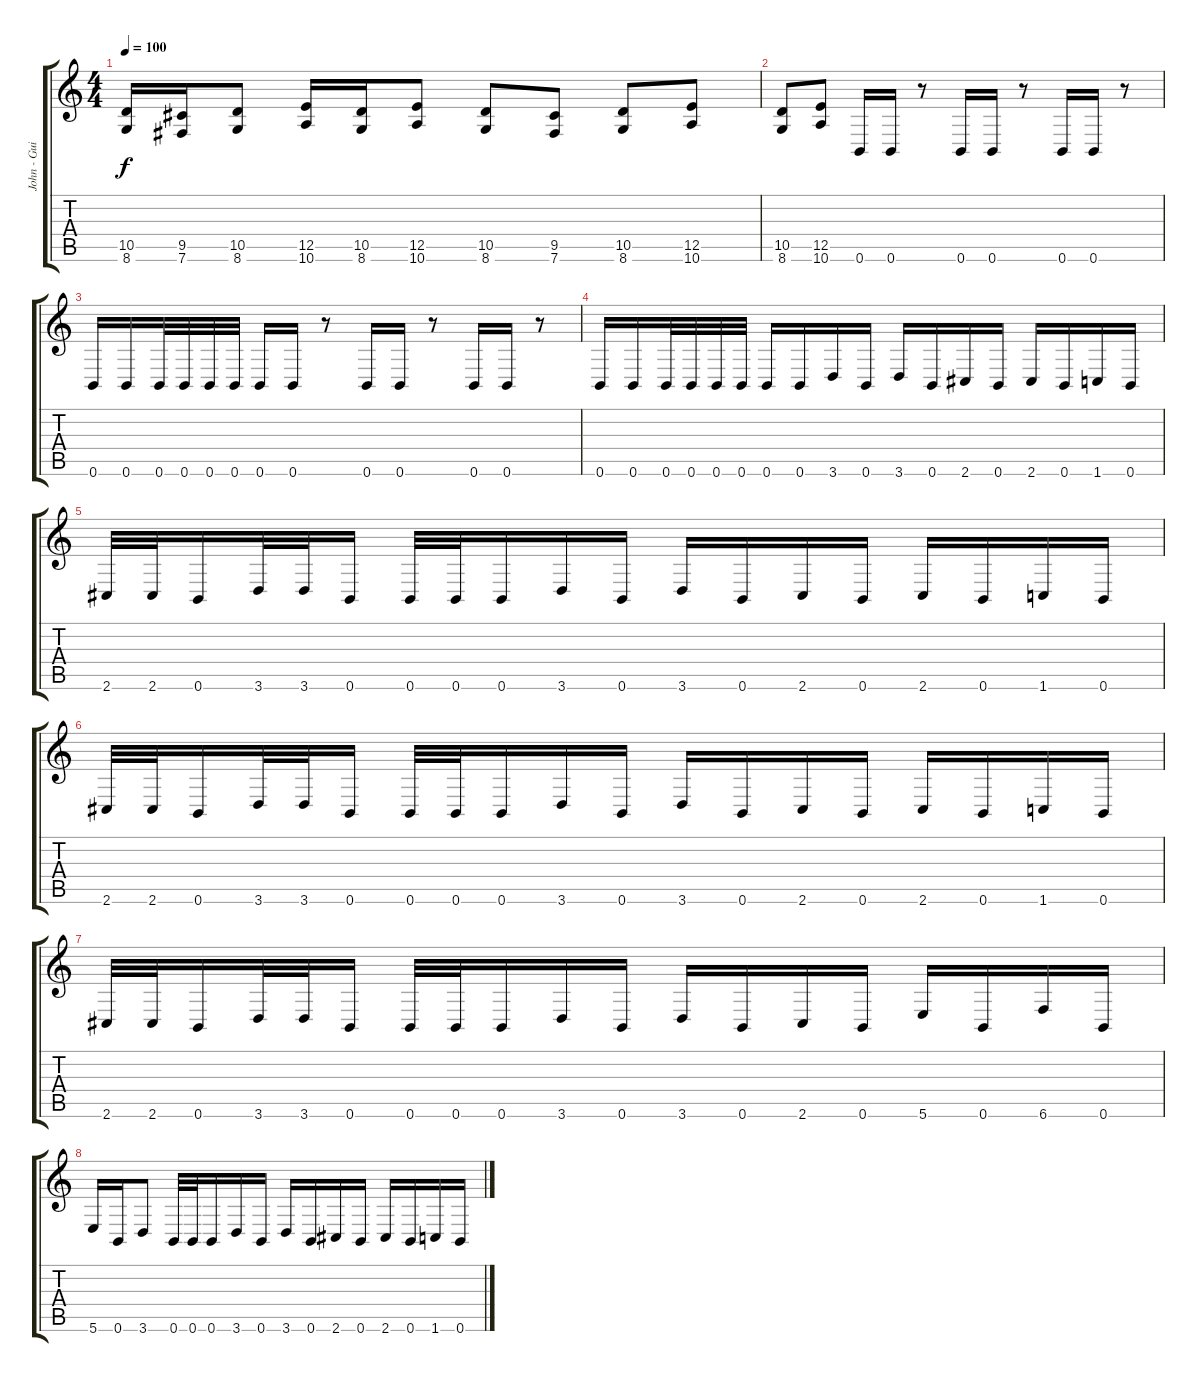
\track ("John - Guitar" "John - Gui") {instrument distortionguitar}
\staff {score tabs}
\tuning (B3 Gb3 D3 A2 E2 B1) {hide}
\ts (4 4)
\tempo 100
\clef g2
\ks c
(10.5 8.6).16{dy f} (9.5 7.6).16 (10.5 8.6).8 (12.5 10.6).16 (10.5 8.6).16 (12.5 10.6).8 (10.5 8.6).8 (9.5 7.6).8 (10.5 8.6).8 (12.5 10.6).8 |
(10.5 8.6).8 (12.5 10.6).8 0.6.16 0.6.16 r.8 0.6.16 0.6.16 r.8 0.6.16 0.6.16 r.8 |
0.6.16 0.6.16 0.6.32 0.6.32 0.6.32 0.6.32 0.6.16 0.6.16 r.8 0.6.16 0.6.16 r.8 0.6.16 0.6.16 r.8 |
0.6.16 0.6.16 0.6.32 0.6.32 0.6.32 0.6.32 0.6.16 0.6.16 3.6.16 0.6.16 3.6.16 0.6.16 2.6.16 0.6.16 2.6.16 0.6.16 1.6.16 0.6.16 |
2.6.32 2.6.32 0.6.16 3.6.32 3.6.32 0.6.16 0.6.32 0.6.32 0.6.16 3.6.16 0.6.16 3.6.16 0.6.16 2.6.16 0.6.16 2.6.16 0.6.16 1.6.16 0.6.16 |
2.6.32 2.6.32 0.6.16 3.6.32 3.6.32 0.6.16 0.6.32 0.6.32 0.6.16 3.6.16 0.6.16 3.6.16 0.6.16 2.6.16 0.6.16 2.6.16 0.6.16 1.6.16 0.6.16 |
2.6.32 2.6.32 0.6.16 3.6.32 3.6.32 0.6.16 0.6.32 0.6.32 0.6.16 3.6.16 0.6.16 3.6.16 0.6.16 2.6.16 0.6.16 5.6.16 0.6.16 6.6.16 0.6.16 |
5.6.16 0.6.16 3.6.8 0.6.32 0.6.32 0.6.16 3.6.16 0.6.16 3.6.16 0.6.16 2.6.16 0.6.16 2.6.16 0.6.16 1.6.16 0.6.16
